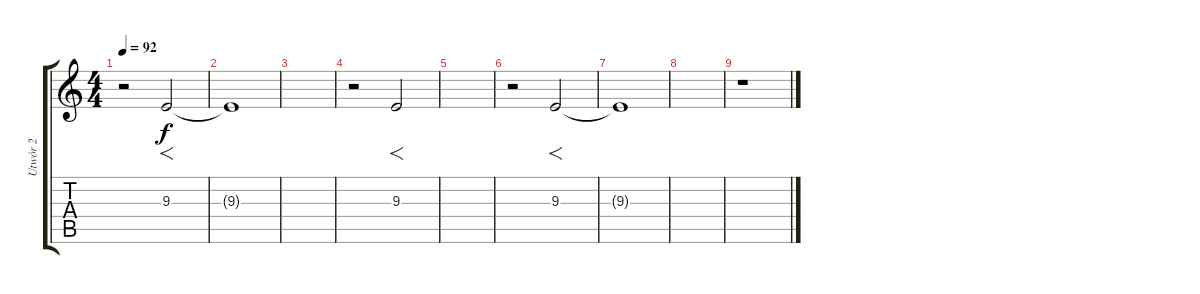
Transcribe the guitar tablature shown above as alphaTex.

\track ("Utwór 2" "Utwór 2") {instrument synthstrings1}
\staff {score tabs}
\tuning (E4 B3 G3 D3 A2 E2) {hide}
\ts (4 4)
\tempo 92
\clef g2
\ks c
r.2{dy f} 9.3.2{f} |
9.3{t}.1 |
|
r.2 9.3.2{f} |
|
r.2 9.3.2{f} |
9.3{t}.1 |
|
r.1
